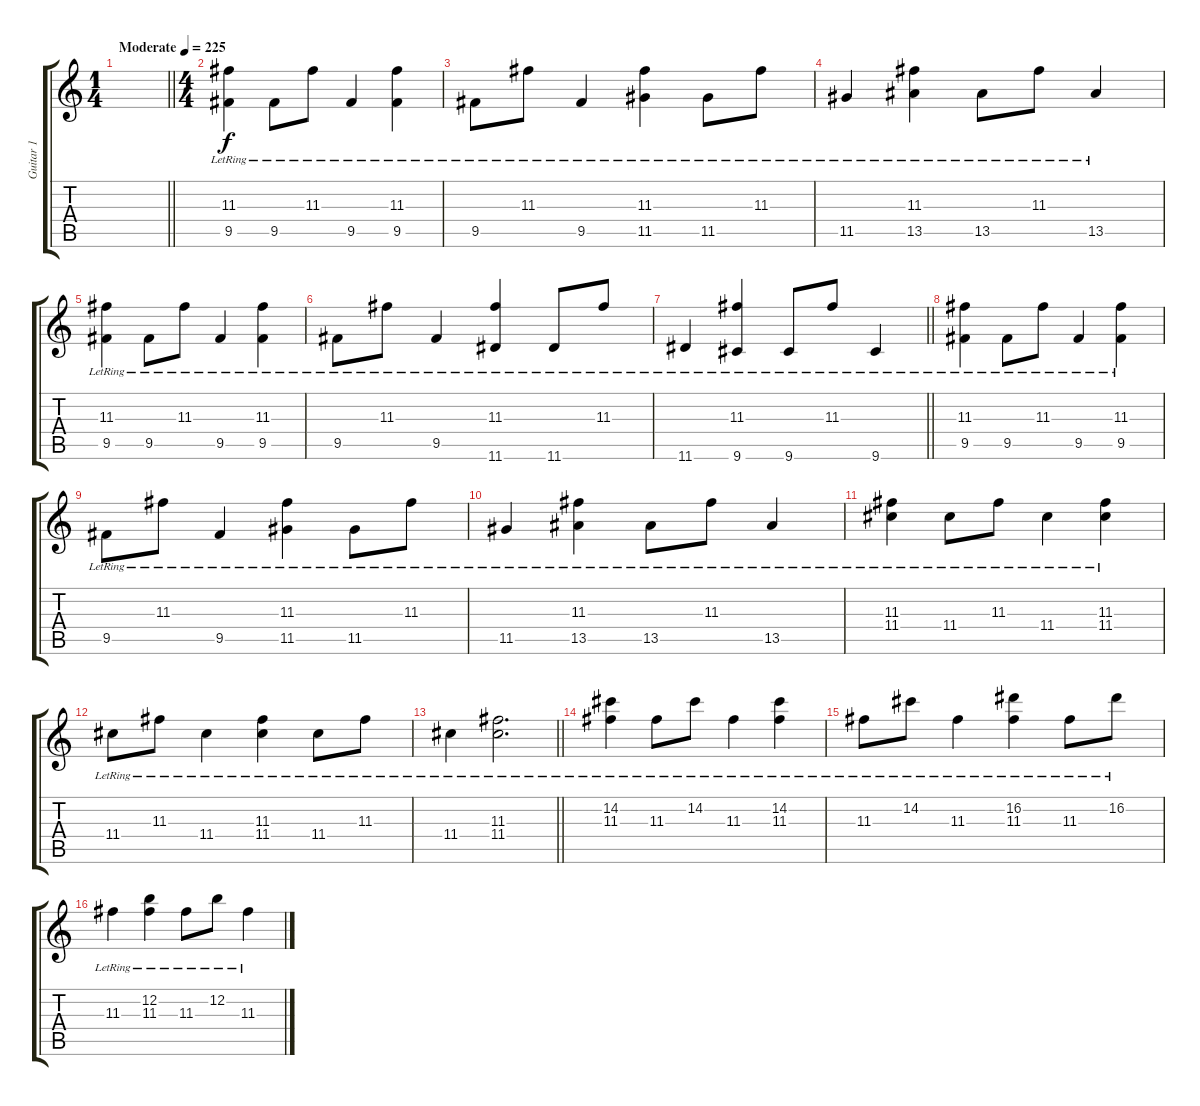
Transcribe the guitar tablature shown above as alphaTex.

\track ("Guitar 1" "Guitar 1") {instrument acousticguitarsteel}
\staff {score tabs}
\tuning (E4 B3 G3 D3 A2 E2) {hide}
\ts (1 4)
\tempo (225 "Moderate")
\clef g2
\barLineRight lightlight
\ks c
|
\ts (4 4)
(11.3{lr} 9.5{lr}).4 9.5{lr}.8 11.3{lr}.8 9.5{lr}.4 (11.3{lr} 9.5{lr}).4 |
9.5{lr}.8 11.3{lr}.8 9.5{lr}.4 (11.3{lr} 11.5{lr}).4 11.5{lr}.8 11.3{lr}.8 |
11.5{lr}.4 (11.3{lr} 13.5{lr}).4 13.5{lr}.8 11.3{lr}.8 13.5{lr}.4 |
(11.3{lr} 9.5{lr}).4 9.5{lr}.8 11.3{lr}.8 9.5{lr}.4 (11.3{lr} 9.5{lr}).4 |
9.5{lr}.8 11.3{lr}.8 9.5{lr}.4 (11.3{lr} 11.6{lr}).4 11.6{lr}.8 11.3{lr}.8 |
\barLineRight lightlight
11.6{lr}.4 (11.3{lr} 9.6{lr}).4 9.6{lr}.8 11.3{lr}.8 9.6{lr}.4 |
(11.3{lr} 9.5{lr}).4 9.5{lr}.8 11.3{lr}.8 9.5{lr}.4 (11.3{lr} 9.5{lr}).4 |
9.5{lr}.8 11.3{lr}.8 9.5{lr}.4 (11.3{lr} 11.5{lr}).4 11.5{lr}.8 11.3{lr}.8 |
11.5{lr}.4 (11.3{lr} 13.5{lr}).4 13.5{lr}.8 11.3{lr}.8 13.5{lr}.4 |
(11.3{lr} 11.4{lr}).4 11.4{lr}.8 11.3{lr}.8 11.4{lr}.4 (11.3{lr} 11.4{lr}).4 |
11.4{lr}.8 11.3{lr}.8 11.4{lr}.4 (11.3{lr} 11.4{lr}).4 11.4{lr}.8 11.3{lr}.8 |
\barLineRight lightlight
11.4{lr}.4 (11.3{lr} 11.4{lr}).2{d} |
(14.2{lr} 11.3{lr}).4 11.3{lr}.8 14.2{lr}.8 11.3{lr}.4 (14.2{lr} 11.3{lr}).4 |
11.3{lr}.8 14.2{lr}.8 11.3{lr}.4 (16.2{lr} 11.3{lr}).4 11.3{lr}.8 16.2{lr}.8 |
11.3{lr}.4 (12.2{lr} 11.3{lr}).4 11.3{lr}.8 12.2{lr}.8 11.3{lr}.4
